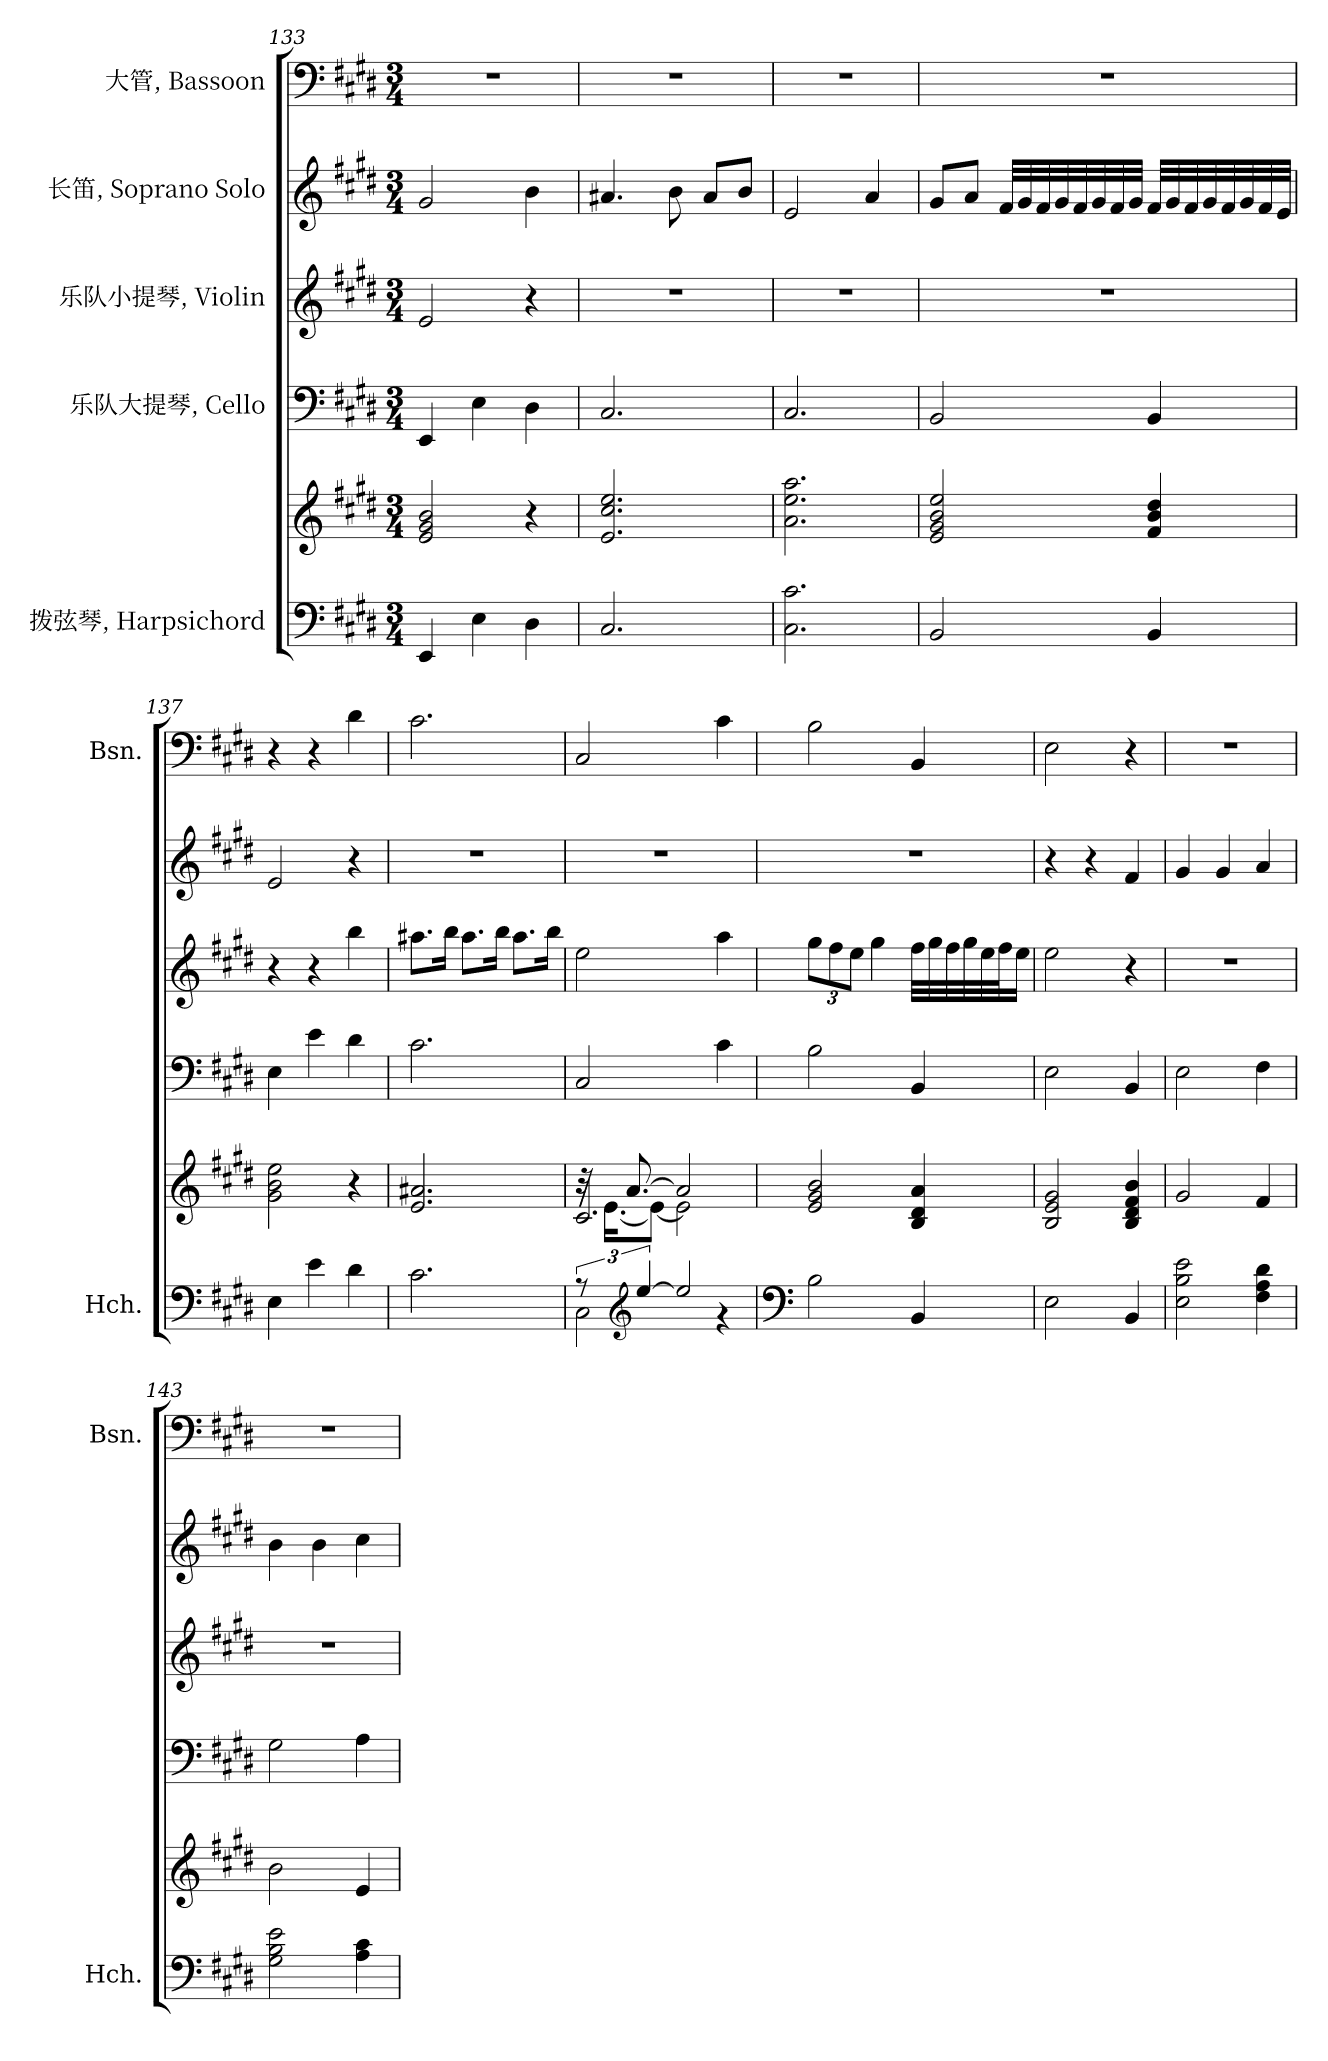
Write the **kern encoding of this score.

**kern	**kern	**kern	**kern	**kern	**kern
*part5	*part5	*part4	*part3	*part2	*part1
*staff6	*staff5	*staff4	*staff3	*staff2	*staff1
*I"拨弦琴, Harpsichord	*	*I"乐队大提琴, Cello	*I"乐队小提琴, Violin	*I"长笛, Soprano Solo	*I"大管, Bassoon
*I'Hch.	*	*	*	*	*I'Bsn.
*clefF4	*clefG2	*clefF4	*clefG2	*clefG2	*clefF4
*k[f#c#g#d#]	*k[f#c#g#d#]	*k[f#c#g#d#]	*k[f#c#g#d#]	*k[f#c#g#d#]	*k[f#c#g#d#]
*M3/4	*M3/4	*M3/4	*M3/4	*M3/4	*M3/4
=133	=133	=133	=133	=133	=133
4EE/	2e/ 2g#/ 2b/	4EE/	2e/	2g#/	2.r
4E\	.	4E\	.	.	.
4D#\	4r	4D#\	4r	4b\	.
=134	=134	=134	=134	=134	=134
2.C#/	2.e/ 2.cc#/ 2.ee/	2.C#/	2.r	4.a#X/	2.r
.	.	.	.	8b\	.
.	.	.	.	8a#/L	.
.	.	.	.	8b/J	.
=135	=135	=135	=135	=135	=135
2.C#\ 2.c#\	2.a\ 2.ee\ 2.aa\	2.C#/	2.r	2e/	2.r
.	.	.	.	4a/	.
!!LO:LB:g=z
=136	=136	=136	=136	=136	=136
2BB/	2e/ 2g#/ 2b/ 2ee/	2BB/	2.r	8g#/L	2.r
.	.	.	.	8a/J	.
.	.	.	.	32f#/LLL	.
.	.	.	.	32g#/	.
.	.	.	.	32f#/	.
.	.	.	.	32g#/	.
.	.	.	.	32f#/	.
.	.	.	.	32g#/	.
.	.	.	.	32f#/	.
.	.	.	.	32g#/JJJ	.
4BB/	4f#/ 4b/ 4dd#/	4BB/	.	32f#/LLL	.
.	.	.	.	32g#/	.
.	.	.	.	32f#/	.
.	.	.	.	32g#/	.
.	.	.	.	32f#/	.
.	.	.	.	32g#/	.
.	.	.	.	32f#/	.
.	.	.	.	32e/JJJ	.
=137	=137	=137	=137	=137	=137
4E\	2g#\ 2b\ 2ee\	4E\	4r	2e/	4r
4e\	.	4e\	4r	.	4r
4d#\	4r	4d#\	4bb\	4r	4d#\
=138	=138	=138	=138	=138	=138
2.c#\	2.e/ 2.a#X/	2.c#\	8.aa#X\L	2.r	2.c#\
.	.	.	16bb\Jk	.	.
.	.	.	8.aa#\L	.	.
.	.	.	16bb\Jk	.	.
.	.	.	8.aa#\L	.	.
.	.	.	16bb\Jk	.	.
!!LO:PB:g=z
=139	=139	=139	=139	=139	=139
*^	*^	*	*	*	*
*	*	*	*^	*	*	*	*
12r	2C#\	16r	32r	2.c#/	2C#/	2ee\	2.r	2C#/
.	.	.	[16.e\KL	.	.	.	.	.
.	.	[8.a/	.	.	.	.	.	.
*clefG2	*	*	*	*	*	*	*	*
[6ee/	.	.	.	.	.	.	.	.
.	.	.	8e\J_	.	.	.	.	.
2ee/]	.	2a/]	2e\]	.	.	.	.	.
.	4r	.	.	.	4c#\	4aa\	.	4c#\
*v	*v	*	*	*	*	*	*	*
*	*v	*v	*v	*	*	*	*
=140	=140	=140	=140	=140	=140
*clefF4	*	*	*	*	*
*	*	*	*Xbrackettup	*	*
2B\	2e/ 2g#/ 2b/	2B\	12gg#\L	2.r	2B\
.	.	.	12ff#\	.	.
.	.	.	12ee\J	.	.
.	.	.	4gg#\	.	.
4BB/	4B/ 4d#/ 4a/	4BB/	32ff#\LLL	.	4BB/
.	.	.	32gg#\	.	.
.	.	.	32ff#\	.	.
.	.	.	32gg#\	.	.
.	.	.	32ee\	.	.
.	.	.	32ff#\J	.	.
.	.	.	16ee\JJ	.	.
=141	=141	=141	=141	=141	=141
2E\	2B/ 2e/ 2g#/	2E\	2ee\	4r	2E\
.	.	.	.	4r	.
4BB/	4B/ 4d#/ 4f#/ 4b/	4BB/	4r	4f#/	4r
=142	=142	=142	=142	=142	=142
2E\ 2B\ 2e\	2g#/	2E\	2.r	4g#/	2.r
.	.	.	.	4g#/	.
4F#\ 4A\ 4d#\	4f#/	4F#\	.	4a/	.
=143	=143	=143	=143	=143	=143
2G#\ 2B\ 2e\	2b\	2G#\	2.r	4b\	2.r
.	.	.	.	4b\	.
4A\ 4c#\	4e/	4A\	.	4cc#\	.
=	=	=	=	=	=
*-	*-	*-	*-	*-	*-
